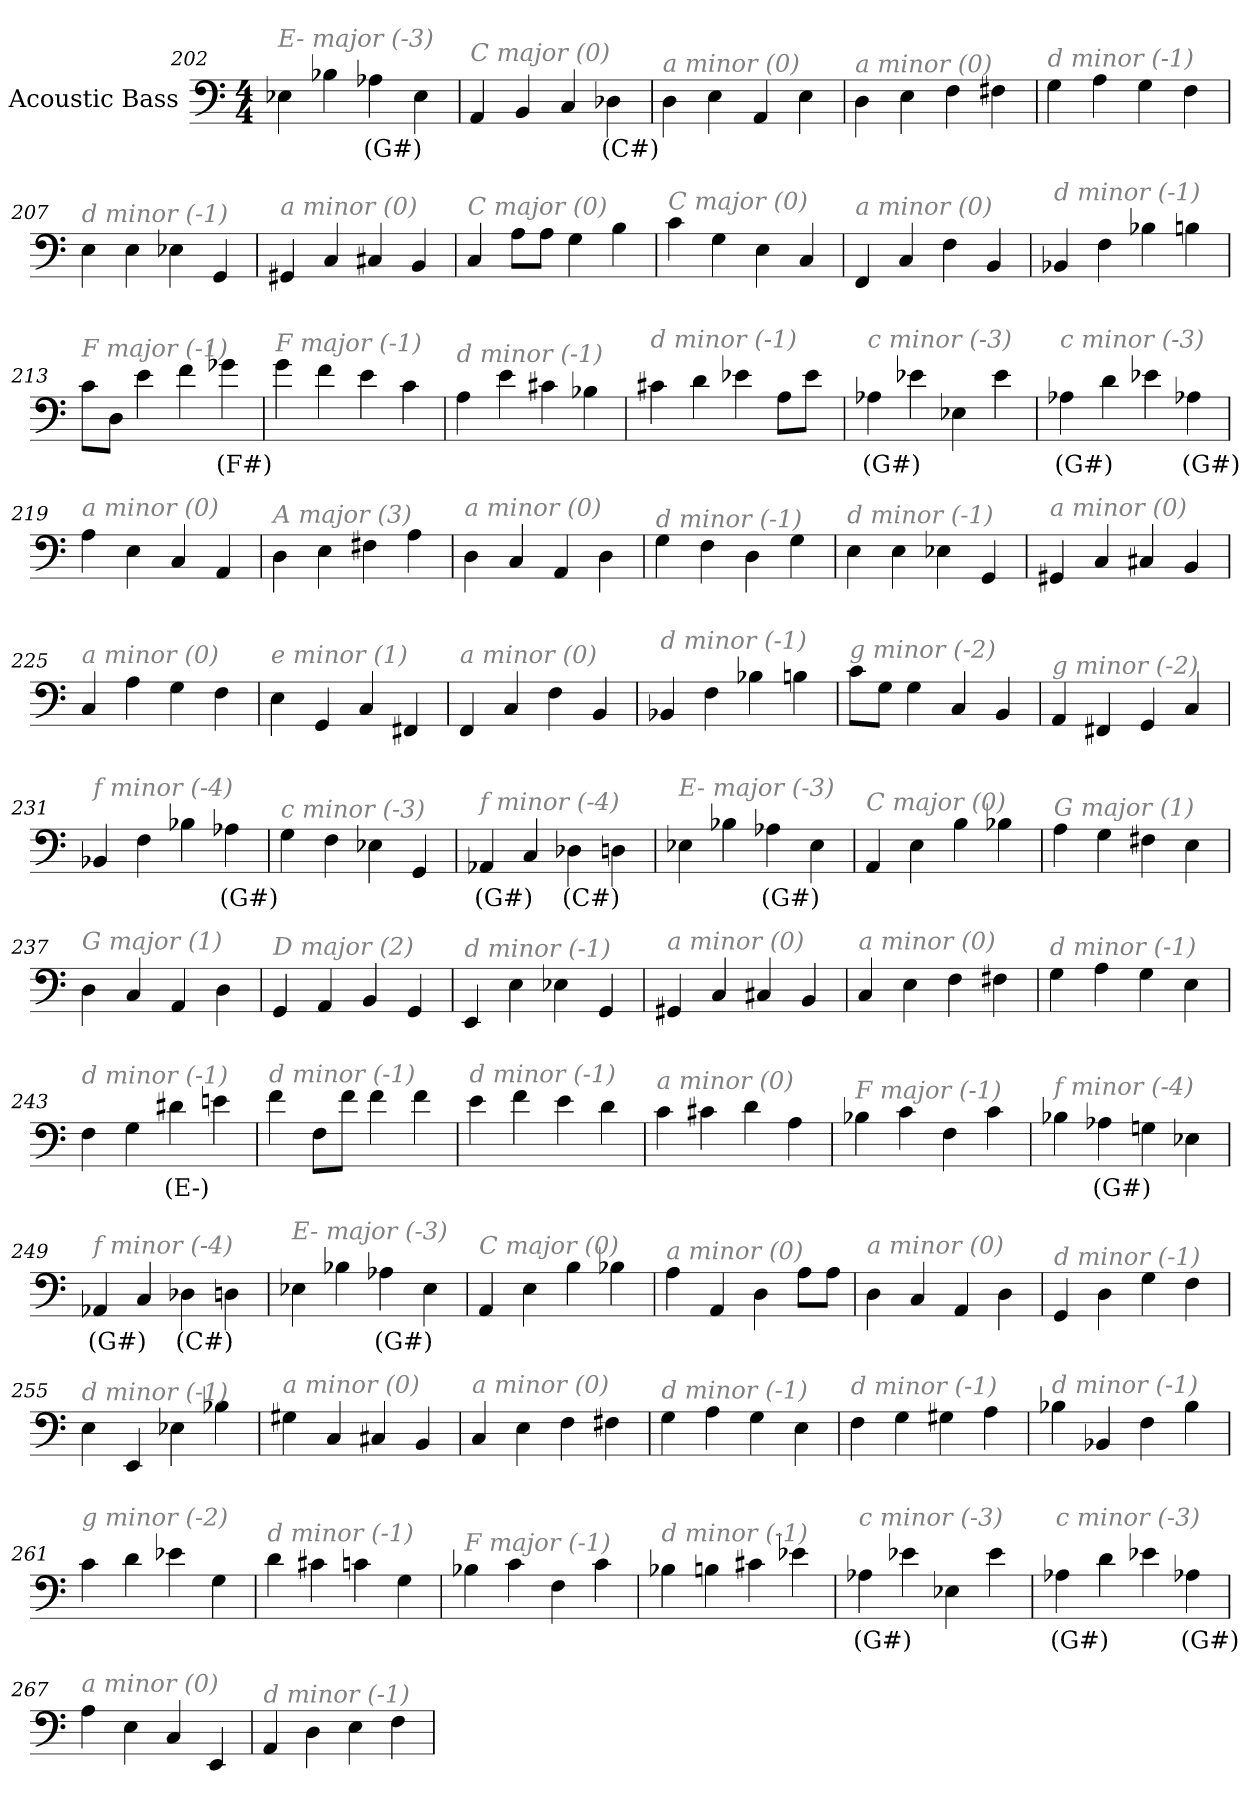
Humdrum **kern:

**kern	**text
*part1	*part1
*staff1	*staff1
*I"Acoustic Bass	*
*clefF4	*
*ITrd7c12	*
*k[]	*
*C:	*
*M4/4	*
=202	=202
!LO:TX:i:color=#808080:t=E- major (-3)	!
4EE-X	.
4BB-X	.
4AA-Xi	(G#)
4EE-	.
=203	=203
!LO:TX:i:color=#808080:t=C major (0)	!
4AAA	.
4BBB	.
4CC	.
4DD-Xi	(C#)
=204	=204
!LO:TX:i:color=#808080:t=a minor (0)	!
4DD	.
4EE	.
4AAA	.
4EE	.
=205	=205
!LO:TX:i:color=#808080:t=a minor (0)	!
4DD	.
4EE	.
4FF	.
4FF#X	.
=206	=206
!LO:TX:i:color=#808080:t=d minor (-1)	!
4GG	.
4AA	.
4GG	.
4FF	.
=207	=207
!LO:TX:i:color=#808080:t=d minor (-1)	!
4EE	.
4EE	.
4EE-X	.
4GGG	.
=208	=208
!LO:TX:i:color=#808080:t=a minor (0)	!
4GGG#X	.
4CC	.
4CC#X	.
4BBB	.
=209	=209
!LO:TX:i:color=#808080:t=C major (0)	!
4CC	.
8AAL	.
8AAJ	.
4GG	.
4BB	.
=210	=210
!LO:TX:i:color=#808080:t=C major (0)	!
4C	.
4GG	.
4EE	.
4CC	.
=211	=211
!LO:TX:i:color=#808080:t=a minor (0)	!
4FFF	.
4CC	.
4FF	.
4BBB	.
=212	=212
!LO:TX:i:color=#808080:t=d minor (-1)	!
4BBB-X	.
4FF	.
4BB-X	.
4BBn	.
=213	=213
!LO:TX:i:color=#808080:t=F major (-1)	!
8CL	.
8DDJ	.
4E	.
4F	.
4G-Xi	(F#)
=214	=214
!LO:TX:i:color=#808080:t=F major (-1)	!
4G	.
4F	.
4E	.
4C	.
=215	=215
!LO:TX:i:color=#808080:t=d minor (-1)	!
4AA	.
4E	.
4C#X	.
4BB-X	.
=216	=216
!LO:TX:i:color=#808080:t=d minor (-1)	!
4C#X	.
4D	.
4E-X	.
8AAL	.
8E-J	.
=217	=217
!LO:TX:i:color=#808080:t=c minor (-3)	!
4AA-Xi	(G#)
4E-X	.
4EE-X	.
4E-	.
=218	=218
!LO:TX:i:color=#808080:t=c minor (-3)	!
4AA-Xi	(G#)
4D	.
4E-X	.
4AA-Xi	(G#)
=219	=219
!LO:TX:i:color=#808080:t=a minor (0)	!
4AA	.
4EE	.
4CC	.
4AAA	.
=220	=220
!LO:TX:i:color=#808080:t=A major (3)	!
4DD	.
4EE	.
4FF#X	.
4AA	.
=221	=221
!LO:TX:i:color=#808080:t=a minor (0)	!
4DD	.
4CC	.
4AAA	.
4DD	.
=222	=222
!LO:TX:i:color=#808080:t=d minor (-1)	!
4GG	.
4FF	.
4DD	.
4GG	.
=223	=223
!LO:TX:i:color=#808080:t=d minor (-1)	!
4EE	.
4EE	.
4EE-X	.
4GGG	.
=224	=224
!LO:TX:i:color=#808080:t=a minor (0)	!
4GGG#X	.
4CC	.
4CC#X	.
4BBB	.
=225	=225
!LO:TX:i:color=#808080:t=a minor (0)	!
4CC	.
4AA	.
4GG	.
4FF	.
=226	=226
!LO:TX:i:color=#808080:t=e minor (1)	!
4EE	.
4GGG	.
4CC	.
4FFF#X	.
=227	=227
!LO:TX:i:color=#808080:t=a minor (0)	!
4FFF	.
4CC	.
4FF	.
4BBB	.
=228	=228
!LO:TX:i:color=#808080:t=d minor (-1)	!
4BBB-X	.
4FF	.
4BB-X	.
4BBn	.
=229	=229
!LO:TX:i:color=#808080:t=g minor (-2)	!
8CL	.
8GGJ	.
4GG	.
4CC	.
4BBB	.
=230	=230
!LO:TX:i:color=#808080:t=g minor (-2)	!
4AAA	.
4FFF#X	.
4GGG	.
4CC	.
=231	=231
!LO:TX:i:color=#808080:t=f minor (-4)	!
4BBB-X	.
4FF	.
4BB-X	.
4AA-Xi	(G#)
=232	=232
!LO:TX:i:color=#808080:t=c minor (-3)	!
4GG	.
4FF	.
4EE-X	.
4GGG	.
=233	=233
!LO:TX:i:color=#808080:t=f minor (-4)	!
4AAA-Xi	(G#)
4CC	.
4DD-Xi	(C#)
4DD	.
=234	=234
!LO:TX:i:color=#808080:t=E- major (-3)	!
4EE-X	.
4BB-X	.
4AA-Xi	(G#)
4EE-	.
=235	=235
!LO:TX:i:color=#808080:t=C major (0)	!
4AAA	.
4EE	.
4BB	.
4BB-X	.
=236	=236
!LO:TX:i:color=#808080:t=G major (1)	!
4AA	.
4GG	.
4FF#X	.
4EE	.
=237	=237
!LO:TX:i:color=#808080:t=G major (1)	!
4DD	.
4CC	.
4AAA	.
4DD	.
=238	=238
!LO:TX:i:color=#808080:t=D major (2)	!
4GGG	.
4AAA	.
4BBB	.
4GGG	.
=239	=239
!LO:TX:i:color=#808080:t=d minor (-1)	!
4EEE	.
4EE	.
4EE-X	.
4GGG	.
=240	=240
!LO:TX:i:color=#808080:t=a minor (0)	!
4GGG#X	.
4CC	.
4CC#X	.
4BBB	.
=241	=241
!LO:TX:i:color=#808080:t=a minor (0)	!
4CC	.
4EE	.
4FF	.
4FF#X	.
=242	=242
!LO:TX:i:color=#808080:t=d minor (-1)	!
4GG	.
4AA	.
4GG	.
4EE	.
=243	=243
!LO:TX:i:color=#808080:t=d minor (-1)	!
4FF	.
4GG	.
4D#Xi	(E-)
4En	.
=244	=244
!LO:TX:i:color=#808080:t=d minor (-1)	!
4F	.
8FFL	.
8FJ	.
4F	.
4F	.
=245	=245
!LO:TX:i:color=#808080:t=d minor (-1)	!
4E	.
4F	.
4E	.
4D	.
=246	=246
!LO:TX:i:color=#808080:t=a minor (0)	!
4C	.
4C#X	.
4D	.
4AA	.
=247	=247
!LO:TX:i:color=#808080:t=F major (-1)	!
4BB-X	.
4C	.
4FF	.
4C	.
=248	=248
!LO:TX:i:color=#808080:t=f minor (-4)	!
4BB-X	.
4AA-Xi	(G#)
4GGn	.
4EE-X	.
=249	=249
!LO:TX:i:color=#808080:t=f minor (-4)	!
4AAA-Xi	(G#)
4CC	.
4DD-Xi	(C#)
4DD	.
=250	=250
!LO:TX:i:color=#808080:t=E- major (-3)	!
4EE-X	.
4BB-X	.
4AA-Xi	(G#)
4EE-	.
=251	=251
!LO:TX:i:color=#808080:t=C major (0)	!
4AAA	.
4EE	.
4BB	.
4BB-X	.
=252	=252
!LO:TX:i:color=#808080:t=a minor (0)	!
4AA	.
4AAA	.
4DD	.
8AAL	.
8AAJ	.
=253	=253
!LO:TX:i:color=#808080:t=a minor (0)	!
4DD	.
4CC	.
4AAA	.
4DD	.
=254	=254
!LO:TX:i:color=#808080:t=d minor (-1)	!
4GGG	.
4DD	.
4GG	.
4FF	.
=255	=255
!LO:TX:i:color=#808080:t=d minor (-1)	!
4EE	.
4EEE	.
4EE-X	.
4BB-X	.
=256	=256
!LO:TX:i:color=#808080:t=a minor (0)	!
4GG#X	.
4CC	.
4CC#X	.
4BBB	.
=257	=257
!LO:TX:i:color=#808080:t=a minor (0)	!
4CC	.
4EE	.
4FF	.
4FF#X	.
=258	=258
!LO:TX:i:color=#808080:t=d minor (-1)	!
4GG	.
4AA	.
4GG	.
4EE	.
=259	=259
!LO:TX:i:color=#808080:t=d minor (-1)	!
4FF	.
4GG	.
4GG#X	.
4AA	.
=260	=260
!LO:TX:i:color=#808080:t=d minor (-1)	!
4BB-X	.
4BBB-X	.
4FF	.
4BB-	.
=261	=261
!LO:TX:i:color=#808080:t=g minor (-2)	!
4C	.
4D	.
4E-X	.
4GG	.
=262	=262
!LO:TX:i:color=#808080:t=d minor (-1)	!
4D	.
4C#X	.
4Cn	.
4GG	.
=263	=263
!LO:TX:i:color=#808080:t=F major (-1)	!
4BB-X	.
4C	.
4FF	.
4C	.
=264	=264
!LO:TX:i:color=#808080:t=d minor (-1)	!
4BB-X	.
4BBn	.
4C#X	.
4E-X	.
=265	=265
!LO:TX:i:color=#808080:t=c minor (-3)	!
4AA-Xi	(G#)
4E-X	.
4EE-X	.
4E-	.
=266	=266
!LO:TX:i:color=#808080:t=c minor (-3)	!
4AA-Xi	(G#)
4D	.
4E-X	.
4AA-Xi	(G#)
=267	=267
!LO:TX:i:color=#808080:t=a minor (0)	!
4AA	.
4EE	.
4CC	.
4EEE	.
=268	=268
!LO:TX:i:color=#808080:t=d minor (-1)	!
4AAA	.
4DD	.
4EE	.
4FF	.
=	=
*-	*-
